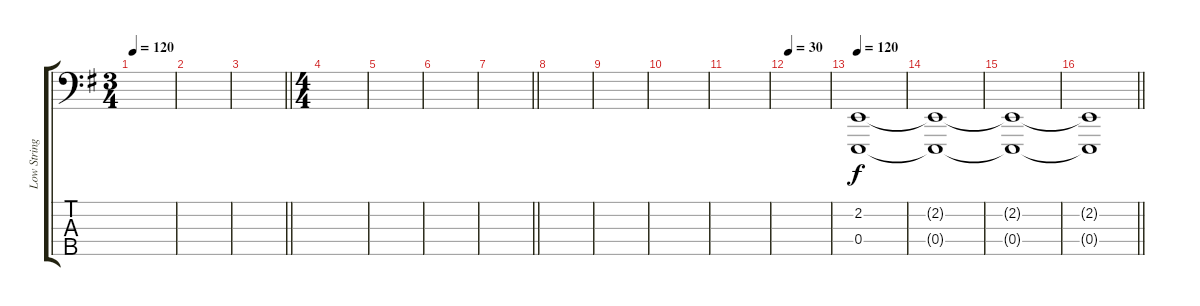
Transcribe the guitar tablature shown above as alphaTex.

\track ("Low Strings Standard" "Low String") {instrument stringensemble1}
\staff {score tabs}
\tuning (G2 D2 A1 E1 B0) {hide}
\ts (3 4)
\tempo 120
\clef f4
\ks eminor
|
|
\barLineRight lightlight
|
\ts (4 4)
\section ("" "")
|
|
|
\barLineRight lightlight
|
|
|
|
|
\tempo 30
|
\tempo 120
(2.2 0.4).1 |
(2.2{t} 0.4{t}).1 |
(2.2{t} 0.4{t}).1 |
\barLineRight lightlight
(2.2{t} 0.4{t}).1
